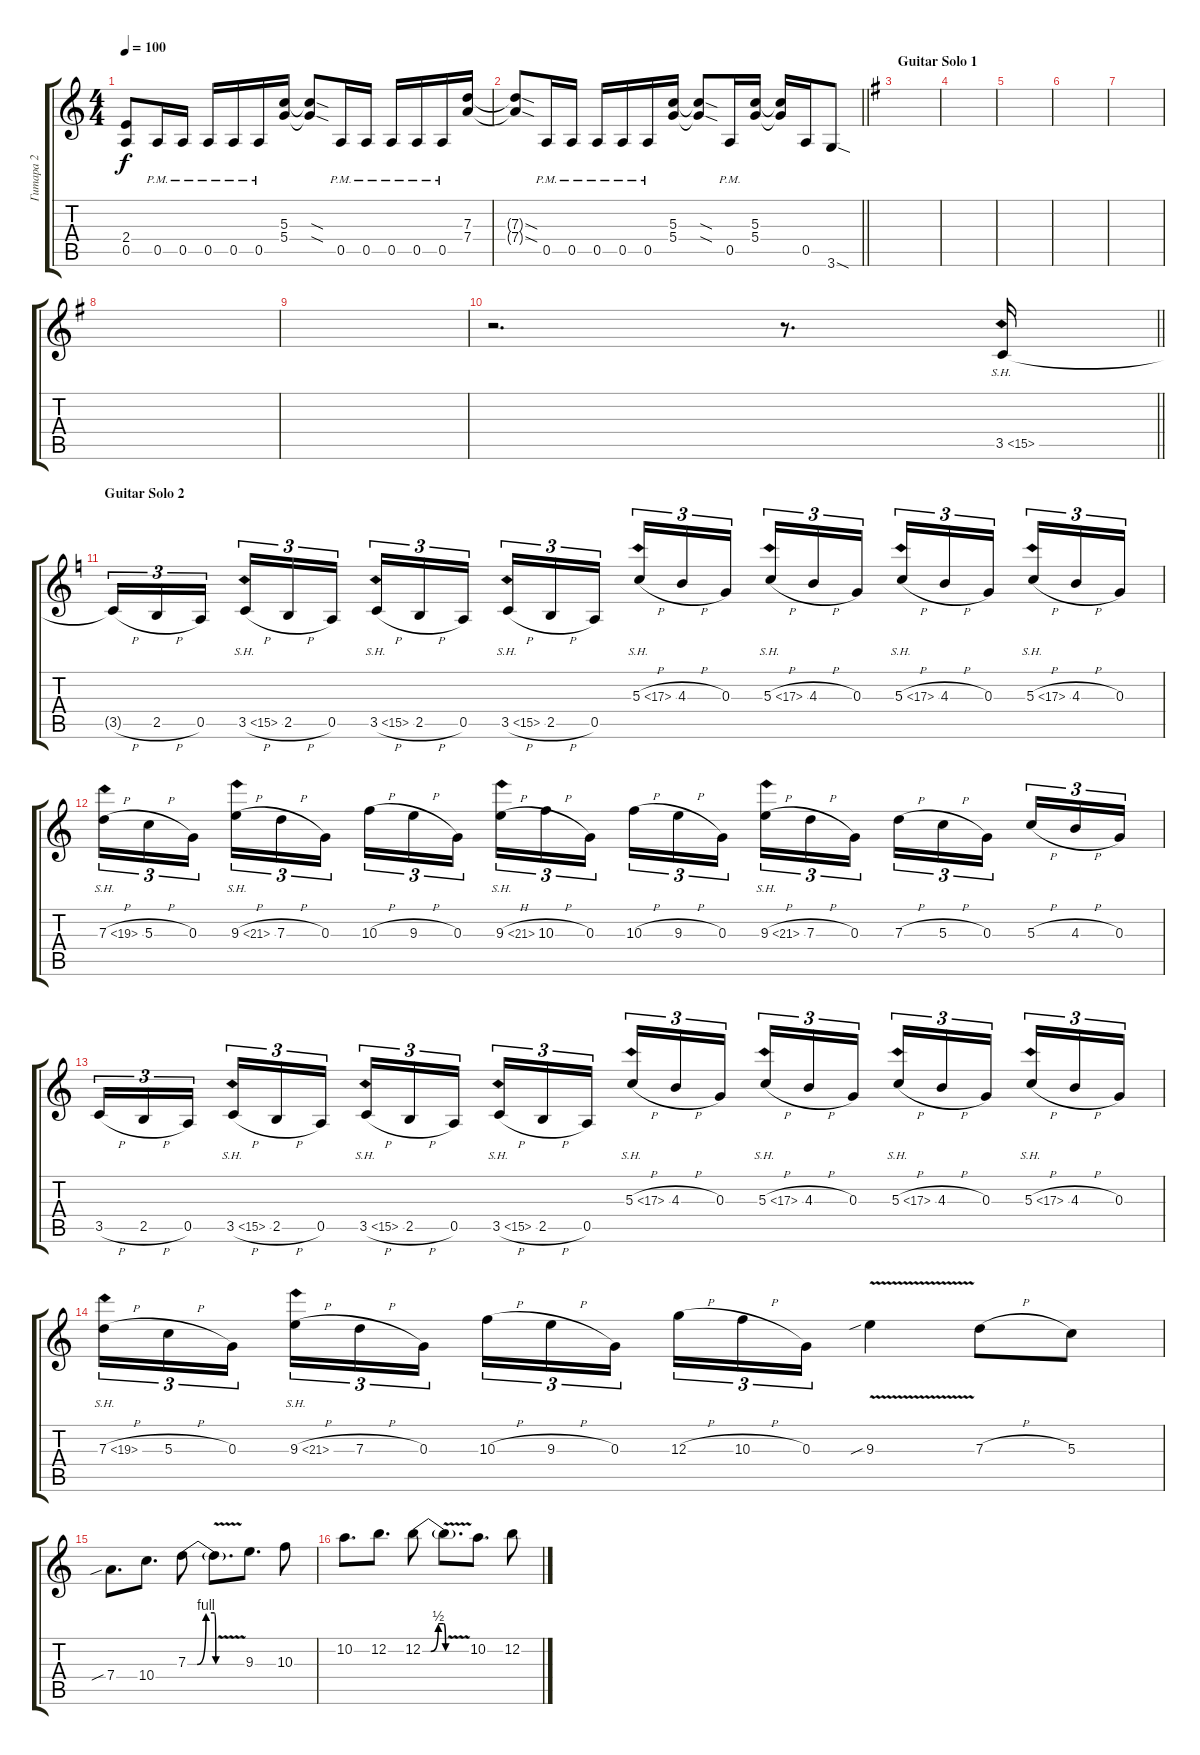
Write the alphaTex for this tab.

\track ("Гитара 2" "Гитара 2") {instrument distortionguitar}
\staff {score tabs}
\tuning (E4 B3 G3 D3 A2 E2) {hide}
\ts (4 4)
\tempo 100
\clef g2
\ks aminor
(2.4{t} 0.5{t}).8{dy f} 0.5{pm}.16 0.5{pm}.16 0.5{pm}.16 0.5{pm}.16 0.5{pm}.16 (5.3 5.4).16 (5.3{sod t} 5.4{sod t}).8 0.5{pm}.16 0.5{pm}.16 0.5{pm}.16 0.5{pm}.16 0.5{pm}.16 (7.3 7.4).16 |
\barLineRight lightlight
(7.3{sod t} 7.4{sod t}).8 0.5{pm}.16 0.5{pm}.16 0.5{pm}.16 0.5{pm}.16 0.5{pm}.16 (5.3 5.4).16 (5.3{sod t} 5.4{sod t}).8 0.5{pm}.16 (5.3 5.4).16 (5.3{t} 5.4{t}).16 0.5.16 3.6{sod}.8 |
\section ("" "Guitar Solo 1")
\ks eminor
|
|
|
|
|
|
|
\barLineRight lightlight
r.2{d volume 10 instrument distortionguitar} r.8{d} 3.5{sh 12}.16 |
\section ("" "Guitar Solo 2")
\ks aminor
3.5{h t}.16{tu (3 2)} 2.5{h}.16{tu (3 2)} 0.5.16{tu (3 2) beam splitsecondary} 3.5{sh 12 h}.16{tu (3 2)} 2.5{h}.16{tu (3 2)} 0.5.16{tu (3 2)} 3.5{sh 12 h}.16{tu (3 2)} 2.5{h}.16{tu (3 2)} 0.5.16{tu (3 2) beam splitsecondary} 3.5{sh 12 h}.16{tu (3 2)} 2.5{h}.16{tu (3 2)} 0.5.16{tu (3 2)} 5.3{sh 12 h}.16{tu (3 2)} 4.3{h}.16{tu (3 2)} 0.3.16{tu (3 2) beam splitsecondary} 5.3{sh 12 h}.16{tu (3 2)} 4.3{h}.16{tu (3 2)} 0.3.16{tu (3 2)} 5.3{sh 12 h}.16{tu (3 2)} 4.3{h}.16{tu (3 2)} 0.3.16{tu (3 2) beam splitsecondary} 5.3{sh 12 h}.16{tu (3 2)} 4.3{h}.16{tu (3 2)} 0.3.16{tu (3 2)} |
7.3{sh 12 h}.16{tu (3 2)} 5.3{h}.16{tu (3 2)} 0.3.16{tu (3 2) beam splitsecondary} 9.3{sh 12 h}.16{tu (3 2)} 7.3{h}.16{tu (3 2)} 0.3.16{tu (3 2)} 10.3{h}.16{tu (3 2)} 9.3{h}.16{tu (3 2)} 0.3.16{tu (3 2) beam splitsecondary} 9.3{sh 12 h}.16{tu (3 2)} 10.3{h}.16{tu (3 2)} 0.3.16{tu (3 2)} 10.3{h}.16{tu (3 2)} 9.3{h}.16{tu (3 2)} 0.3.16{tu (3 2) beam splitsecondary} 9.3{sh 12 h}.16{tu (3 2)} 7.3{h}.16{tu (3 2)} 0.3.16{tu (3 2)} 7.3{h}.16{tu (3 2)} 5.3{h}.16{tu (3 2)} 0.3.16{tu (3 2) beam splitsecondary} 5.3{h}.16{tu (3 2)} 4.3{h}.16{tu (3 2)} 0.3.16{tu (3 2)} |
3.5{h}.16{tu (3 2)} 2.5{h}.16{tu (3 2)} 0.5.16{tu (3 2) beam splitsecondary} 3.5{sh 12 h}.16{tu (3 2)} 2.5{h}.16{tu (3 2)} 0.5.16{tu (3 2)} 3.5{sh 12 h}.16{tu (3 2)} 2.5{h}.16{tu (3 2)} 0.5.16{tu (3 2) beam splitsecondary} 3.5{sh 12 h}.16{tu (3 2)} 2.5{h}.16{tu (3 2)} 0.5.16{tu (3 2)} 5.3{sh 12 h}.16{tu (3 2)} 4.3{h}.16{tu (3 2)} 0.3.16{tu (3 2) beam splitsecondary} 5.3{sh 12 h}.16{tu (3 2)} 4.3{h}.16{tu (3 2)} 0.3.16{tu (3 2)} 5.3{sh 12 h}.16{tu (3 2)} 4.3{h}.16{tu (3 2)} 0.3.16{tu (3 2) beam splitsecondary} 5.3{sh 12 h}.16{tu (3 2)} 4.3{h}.16{tu (3 2)} 0.3.16{tu (3 2)} |
7.3{sh 12 h}.16{tu (3 2)} 5.3{h}.16{tu (3 2)} 0.3.16{tu (3 2) beam splitsecondary} 9.3{sh 12 h}.16{tu (3 2)} 7.3{h}.16{tu (3 2)} 0.3.16{tu (3 2)} 10.3{h}.16{tu (3 2)} 9.3{h}.16{tu (3 2)} 0.3.16{tu (3 2) beam splitsecondary} 12.3{h}.16{tu (3 2)} 10.3{h}.16{tu (3 2)} 0.3.16{tu (3 2)} 9.3{v sib}.4 7.3{h}.8 5.3.8 |
7.4{sib}.8{d} 10.4.8{d} 7.3{be (custom 0 0 20 0 39 4 57 4 60 0)}.8 7.3{v t}.8{d} 9.3.8{d} 10.3.8 |
10.2.8{d} 12.2.8{d} 12.2{be (custom 0 0 21 0 41 2 55 2 60 0)}.8 12.2{v t}.8{d} 10.2.8{d} 12.2.8
